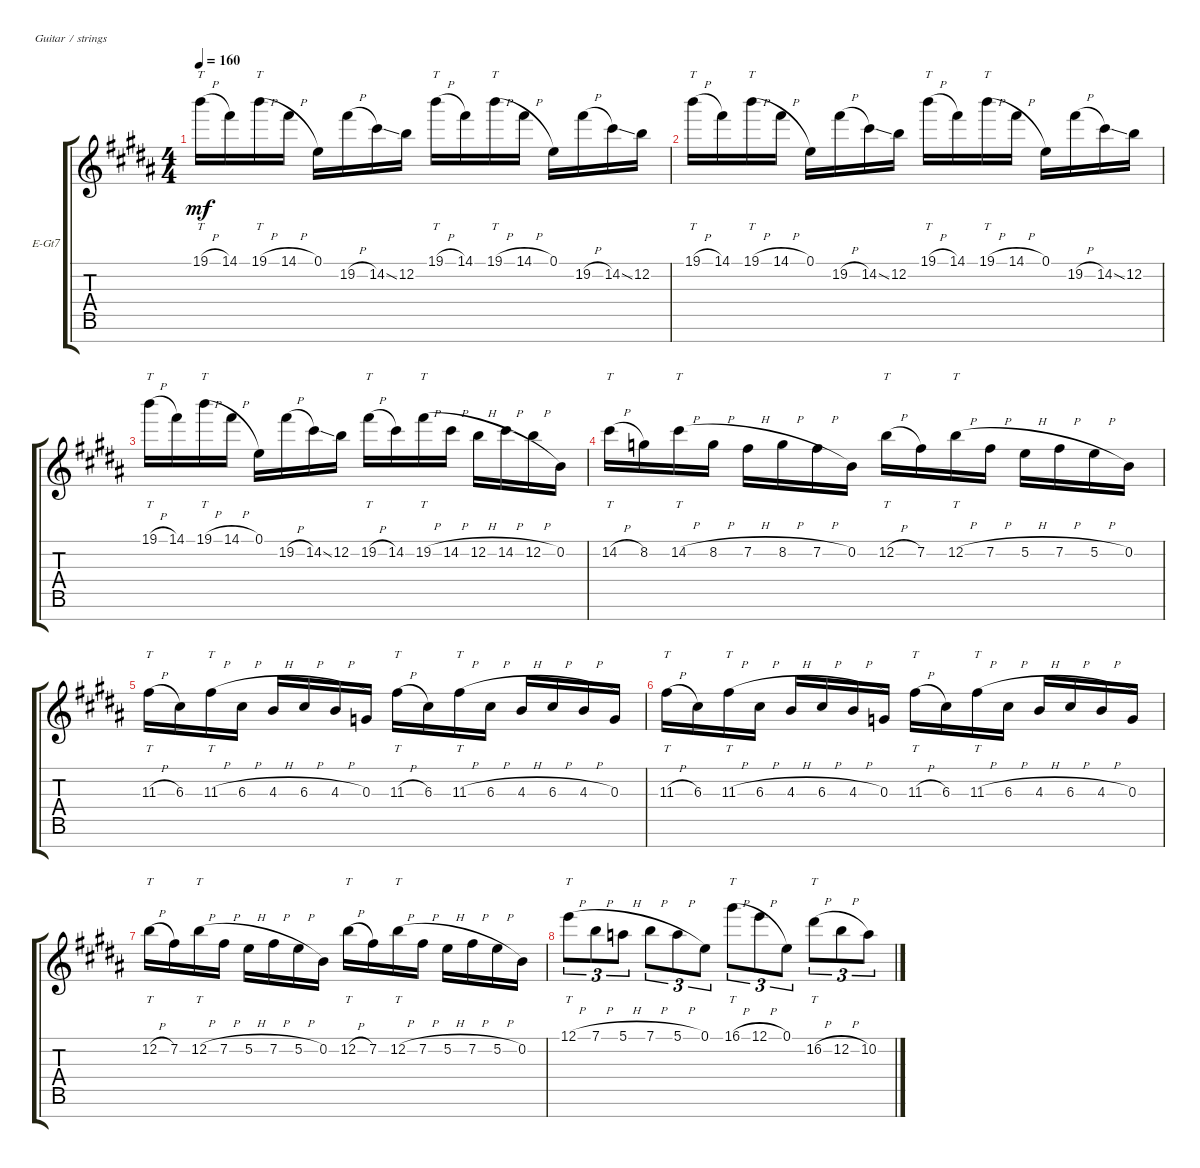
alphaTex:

\defaultSystemsLayout 4
\bracketExtendMode groupsimilarinstruments
\firstSystemTrackNameOrientation horizontal
\otherSystemsTrackNameOrientation horizontal
\track ("Lead" "E-Gt7") {instrument distortionguitar}
\staff {score tabs}
\tuning (E4 B3 G3 D3 A2 E2 B1)
\ts (4 4)
\tempo 160
\clef g2
\ks b
19.1{h}.16{tt dy mf} 14.1.16 19.1{h}.16{tt} 14.1{h}.16 0.1.16 19.2{h}.16 14.2{ss}.16 12.2.16 19.1{h}.16{tt} 14.1.16 19.1{h}.16{tt} 14.1{h}.16 0.1.16 19.2{h}.16 14.2{ss}.16 12.2.16 |
19.1{h}.16{tt} 14.1.16 19.1{h}.16{tt} 14.1{h}.16 0.1.16 19.2{h}.16 14.2{ss}.16 12.2.16 19.1{h}.16{tt} 14.1.16 19.1{h}.16{tt} 14.1{h}.16 0.1.16 19.2{h}.16 14.2{ss}.16 12.2.16 |
19.1{h}.16{tt} 14.1.16 19.1{h}.16{tt} 14.1{h}.16 0.1.16 19.2{h}.16 14.2{ss}.16 12.2.16 19.2{h}.16{tt} 14.2.16 19.2{h}.16{tt} 14.2{h}.16 12.2{h}.16 14.2{h}.16 12.2{h}.16 0.2.16 |
14.2{h}.16{tt} 8.2.16 14.2{h}.16{tt} 8.2{h}.16 7.2{h}.16 8.2{h}.16 7.2{h}.16 0.2.16 12.2{h}.16{tt} 7.2.16 12.2{h}.16{tt} 7.2{h}.16 5.2{h}.16 7.2{h}.16 5.2{h}.16 0.2.16 |
11.3{h}.16{tt} 6.3.16 11.3{h}.16{tt} 6.3{h}.16 4.3{h}.16 6.3{h}.16 4.3{h}.16 0.3.16 11.3{h}.16{tt} 6.3.16 11.3{h}.16{tt} 6.3{h}.16 4.3{h}.16 6.3{h}.16 4.3{h}.16 0.3.16 |
11.3{h}.16{tt} 6.3.16 11.3{h}.16{tt} 6.3{h}.16 4.3{h}.16 6.3{h}.16 4.3{h}.16 0.3.16 11.3{h}.16{tt} 6.3.16 11.3{h}.16{tt} 6.3{h}.16 4.3{h}.16 6.3{h}.16 4.3{h}.16 0.3.16 |
12.2{h}.16{tt} 7.2.16 12.2{h}.16{tt} 7.2{h}.16 5.2{h}.16 7.2{h}.16 5.2{h}.16 0.2.16 12.2{h}.16{tt} 7.2.16 12.2{h}.16{tt} 7.2{h}.16 5.2{h}.16 7.2{h}.16 5.2{h}.16 0.2.16 |
12.1{h}.8{tt tu (3 2)} 7.1{h}.8{tu (3 2)} 5.1{h}.8{tu (3 2)} 7.1{h}.8{tu (3 2)} 5.1{h}.8{tu (3 2)} 0.1.8{tu (3 2)} 16.1{h}.8{tt tu (3 2)} 12.1{h}.8{tu (3 2)} 0.1.8{tu (3 2)} 16.2{h}.8{tt tu (3 2)} 12.2{h}.8{tu (3 2)} 10.2{ss}.8{tu (3 2)}
